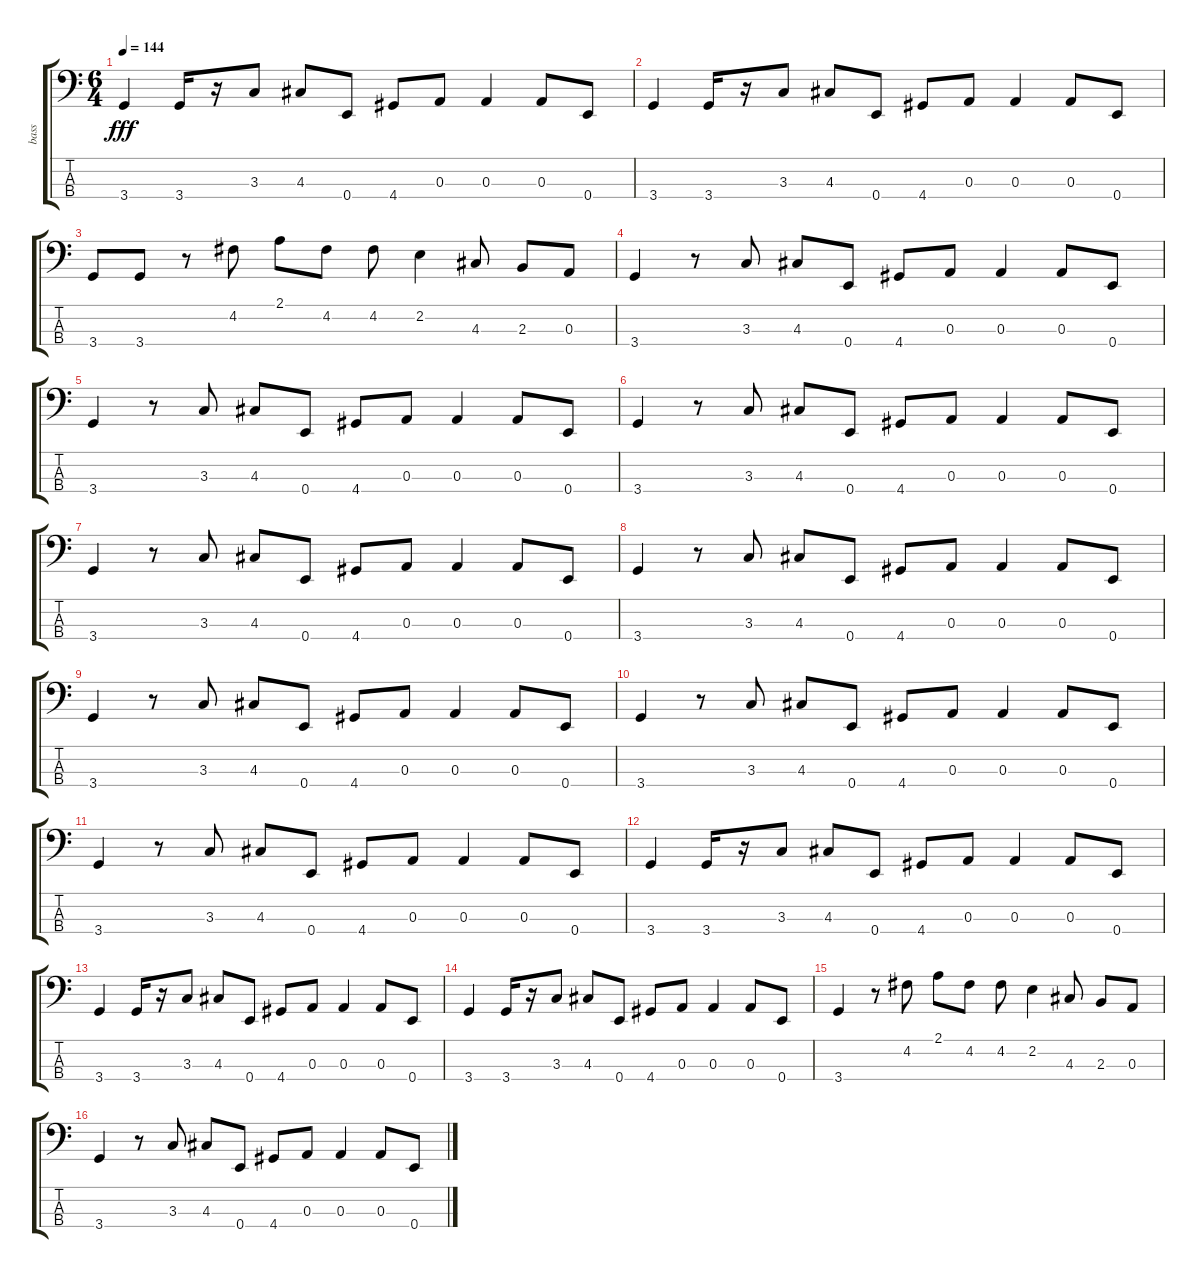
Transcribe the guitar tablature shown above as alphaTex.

\track ("bass" "bass") {instrument electricbassfinger}
\staff {score tabs}
\tuning (G2 D2 A1 E1) {hide}
\ts (6 4)
\tempo 144
\clef f4
\ks c
3.4.4{dy fff} 3.4.16 r.16 3.3.8 4.3.8 0.4.8 4.4.8 0.3.8 0.3.4 0.3.8 0.4.8 |
3.4.4 3.4.16 r.16 3.3.8 4.3.8 0.4.8 4.4.8 0.3.8 0.3.4 0.3.8 0.4.8 |
3.4.8 3.4.8 r.8 4.2.8 2.1.8 4.2.8 4.2.8 2.2.4 4.3.8 2.3.8 0.3.8 |
3.4.4 r.8 3.3.8 4.3.8 0.4.8 4.4.8 0.3.8 0.3.4 0.3.8 0.4.8 |
3.4.4 r.8 3.3.8 4.3.8 0.4.8 4.4.8 0.3.8 0.3.4 0.3.8 0.4.8 |
3.4.4 r.8 3.3.8 4.3.8 0.4.8 4.4.8 0.3.8 0.3.4 0.3.8 0.4.8 |
3.4.4 r.8 3.3.8 4.3.8 0.4.8 4.4.8 0.3.8 0.3.4 0.3.8 0.4.8 |
3.4.4 r.8 3.3.8 4.3.8 0.4.8 4.4.8 0.3.8 0.3.4 0.3.8 0.4.8 |
3.4.4 r.8 3.3.8 4.3.8 0.4.8 4.4.8 0.3.8 0.3.4 0.3.8 0.4.8 |
3.4.4 r.8 3.3.8 4.3.8 0.4.8 4.4.8 0.3.8 0.3.4 0.3.8 0.4.8 |
3.4.4 r.8 3.3.8 4.3.8 0.4.8 4.4.8 0.3.8 0.3.4 0.3.8 0.4.8 |
3.4.4 3.4.16 r.16 3.3.8 4.3.8 0.4.8 4.4.8 0.3.8 0.3.4 0.3.8 0.4.8 |
3.4.4 3.4.16 r.16 3.3.8 4.3.8 0.4.8 4.4.8 0.3.8 0.3.4 0.3.8 0.4.8 |
3.4.4 3.4.16 r.16 3.3.8 4.3.8 0.4.8 4.4.8 0.3.8 0.3.4 0.3.8 0.4.8 |
3.4.4 r.8 4.2.8 2.1.8 4.2.8 4.2.8 2.2.4 4.3.8 2.3.8 0.3.8 |
3.4.4 r.8 3.3.8 4.3.8 0.4.8 4.4.8 0.3.8 0.3.4 0.3.8 0.4.8
